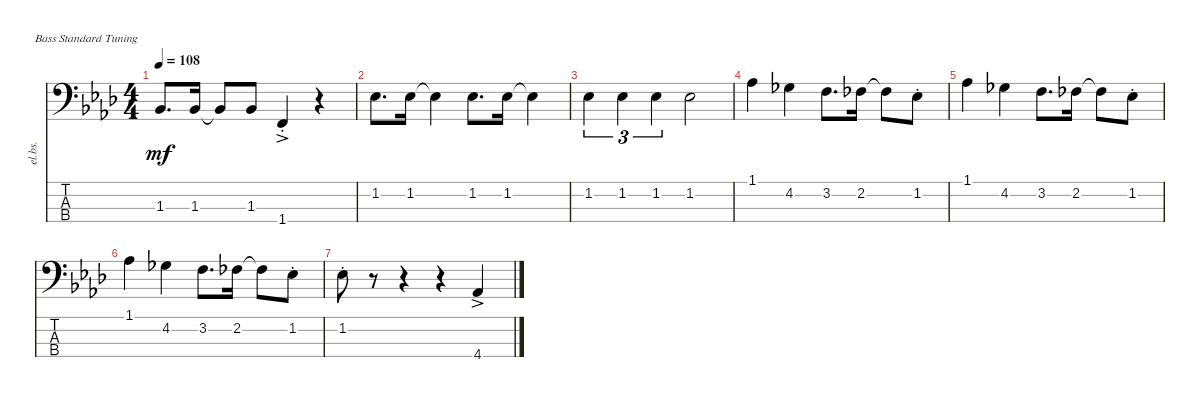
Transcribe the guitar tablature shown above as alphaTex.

\defaultSystemsLayout 4
\bracketExtendMode nobrackets
\track ("Electric Bass" "el.bs.") {defaultSystemsLayout 6 multiBarRest instrument electricbassfinger}
\staff {score tabs}
\tuning (G2 D2 A1 E1)
\ts (4 4)
\tempo 108
\clef f4
\ks ab
1.3{acc b}.8{d dy mf beam Up} 1.3{acc b}.16{beam Up} 1.3{t acc b}.8{beam Up} 1.3{acc b}.8{beam Up} 1.4{ac st acc forcenatural}.4{beam Up} r.4{beam Down} |
1.2{acc b}.8{d beam Down} 1.2{acc b}.16{beam Down} 1.2{t acc b}.4{beam Down} 1.2{acc b}.8{d beam Down} 1.2{acc b}.16{beam Down} 1.2{t acc b}.4{beam Down} |
1.2{acc b}.4{tu (3 2) beam Down} 1.2{acc b}.4{tu (3 2) beam Down} 1.2{acc b}.4{tu (3 2) beam Down} 1.2{acc b}.2{beam Down} |
\scale
0.319996 1.1{acc b}.4{beam Down} 4.2{acc b}.4{beam Down} 3.2{acc forcenatural}.8{d beam Down} 2.2{acc b}.16{beam Down} 2.2{t acc b}.8{beam Down} 1.2{st acc b}.8{beam Down} |
\scale
0.240337 1.1{acc b}.4{beam Down} 4.2{acc b}.4{beam Down} 3.2{acc forcenatural}.8{d beam Down} 2.2{acc b}.16{beam Down} 2.2{t acc b}.8{beam Down} 1.2{st acc b}.8{beam Down} |
\scale
0.240337 1.1{acc b}.4{beam Down} 4.2{acc b}.4{beam Down} 3.2{acc forcenatural}.8{d beam Down} 2.2{acc b}.16{beam Down} 2.2{t acc b}.8{beam Down} 1.2{st acc b}.8{beam Down} |
\scale
0.19933 1.2{st acc b}.8{beam Down} r.8{beam Down} r.4{beam Down} r.4{beam Down} 4.4{ac acc b}.4{beam Up}
